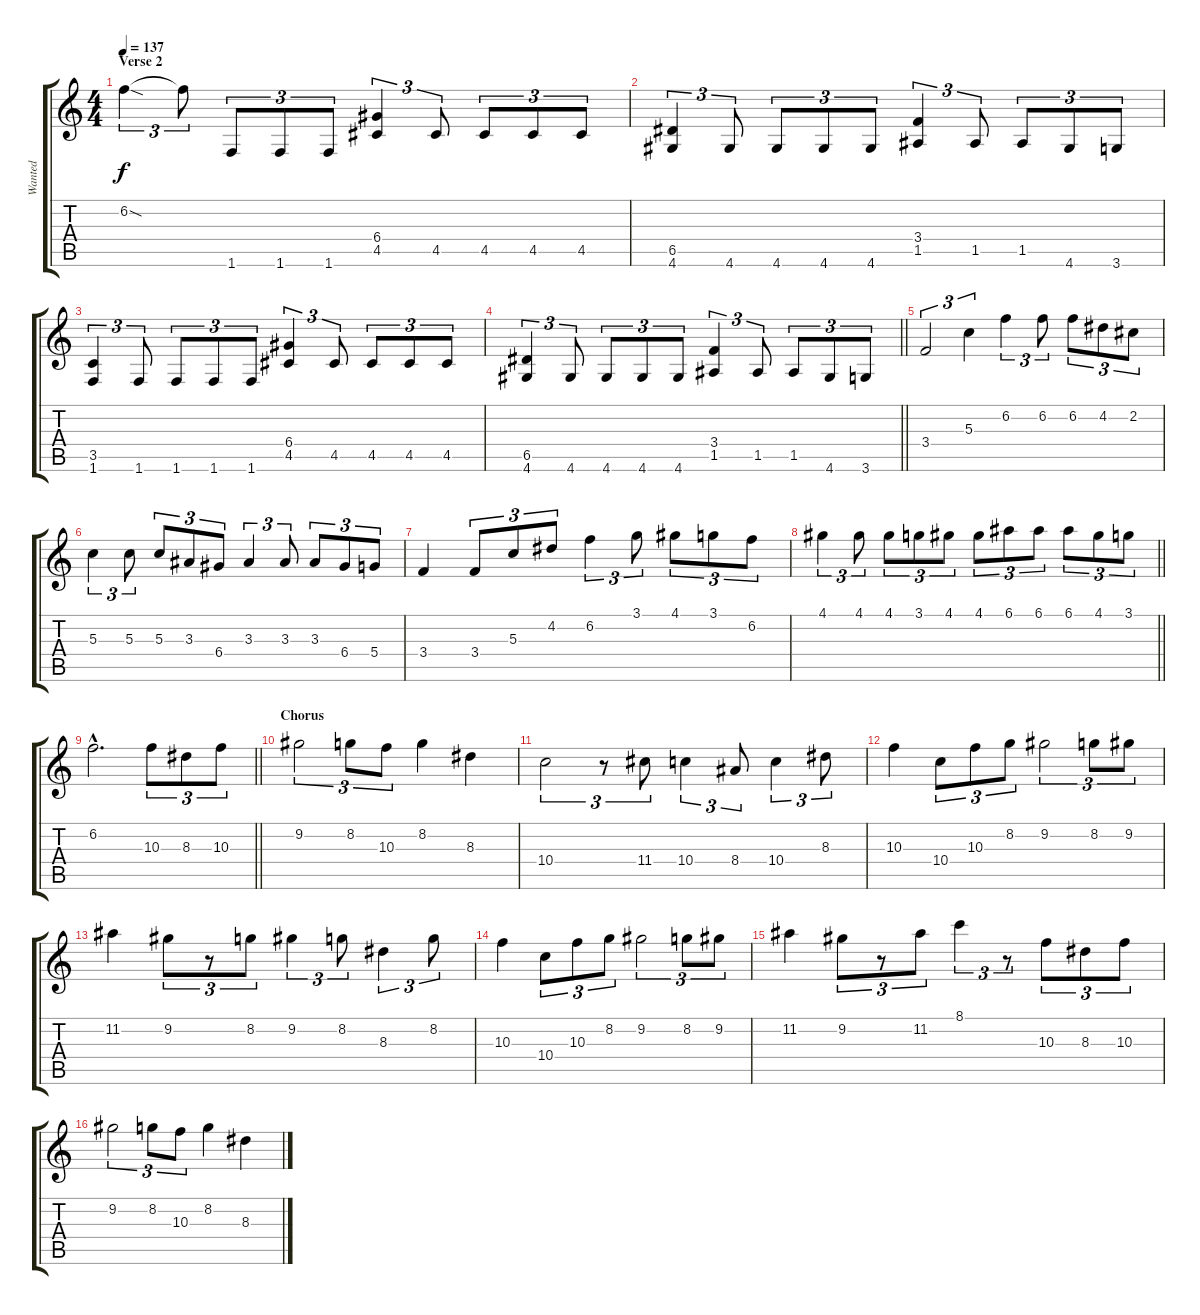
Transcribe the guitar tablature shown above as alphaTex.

\track ("Wanted" "Wanted") {instrument distortionguitar}
\staff {score tabs}
\tuning (E4 B3 G3 D3 A2 E2) {hide}
\ts (4 4)
\section ("" "Verse 2")
\tempo 137
\clef g2
\ks c
6.2{sod}.4{tu (3 2) dy f} 6.2{t}.8{tu (3 2)} 1.6.8{tu (3 2)} 1.6.8{tu (3 2)} 1.6.8{tu (3 2)} (6.4 4.5).4{tu (3 2)} 4.5.8{tu (3 2)} 4.5.8{tu (3 2)} 4.5.8{tu (3 2)} 4.5.8{tu (3 2)} |
(6.5 4.6).4{tu (3 2)} 4.6.8{tu (3 2)} 4.6.8{tu (3 2)} 4.6.8{tu (3 2)} 4.6.8{tu (3 2)} (3.4 1.5).4{tu (3 2)} 1.5.8{tu (3 2)} 1.5.8{tu (3 2)} 4.6.8{tu (3 2)} 3.6.8{tu (3 2)} |
(3.5 1.6).4{tu (3 2)} 1.6.8{tu (3 2)} 1.6.8{tu (3 2)} 1.6.8{tu (3 2)} 1.6.8{tu (3 2)} (6.4 4.5).4{tu (3 2)} 4.5.8{tu (3 2)} 4.5.8{tu (3 2)} 4.5.8{tu (3 2)} 4.5.8{tu (3 2)} |
\barLineRight lightlight
(6.5 4.6).4{tu (3 2)} 4.6.8{tu (3 2)} 4.6.8{tu (3 2)} 4.6.8{tu (3 2)} 4.6.8{tu (3 2)} (3.4 1.5).4{tu (3 2)} 1.5.8{tu (3 2)} 1.5.8{tu (3 2)} 4.6.8{tu (3 2)} 3.6.8{tu (3 2)} |
\section ("" "")
3.4.2{tu (3 2)} 5.3.4{tu (3 2)} 6.2.4{tu (3 2)} 6.2.8{tu (3 2)} 6.2.8{tu (3 2)} 4.2.8{tu (3 2)} 2.2.8{tu (3 2)} |
5.3.4{tu (3 2)} 5.3.8{tu (3 2)} 5.3.8{tu (3 2)} 3.3.8{tu (3 2)} 6.4.8{tu (3 2)} 3.3.4{tu (3 2)} 3.3.8{tu (3 2)} 3.3.8{tu (3 2)} 6.4.8{tu (3 2)} 5.4.8{tu (3 2)} |
3.4.4 3.4.8{tu (3 2)} 5.3.8{tu (3 2)} 4.2.8{tu (3 2)} 6.2.4{tu (3 2)} 3.1.8{tu (3 2)} 4.1.8{tu (3 2)} 3.1.8{tu (3 2)} 6.2.8{tu (3 2)} |
\barLineRight lightlight
4.1.4{tu (3 2)} 4.1.8{tu (3 2)} 4.1.8{tu (3 2)} 3.1.8{tu (3 2)} 4.1.8{tu (3 2)} 4.1.8{tu (3 2)} 6.1.8{tu (3 2)} 6.1.8{tu (3 2)} 6.1.8{tu (3 2)} 4.1.8{tu (3 2)} 3.1.8{tu (3 2)} |
\barLineRight lightlight
6.2{hac}.2{d} 10.3.8{tu (3 2)} 8.3.8{tu (3 2)} 10.3.8{tu (3 2)} |
\section ("" "Chorus")
9.2.2{tu (3 2)} 8.2.8{tu (3 2)} 10.3.8{tu (3 2)} 8.2.4 8.3.4 |
10.4.2{tu (3 2)} r.8{tu (3 2)} 11.4.8{tu (3 2)} 10.4.4{tu (3 2)} 8.4.8{tu (3 2)} 10.4.4{tu (3 2)} 8.3.8{tu (3 2)} |
10.3.4 10.4.8{tu (3 2)} 10.3.8{tu (3 2)} 8.2.8{tu (3 2)} 9.2.2{tu (3 2)} 8.2.8{tu (3 2)} 9.2.8{tu (3 2)} |
11.2.4 9.2.8{tu (3 2)} r.8{tu (3 2)} 8.2.8{tu (3 2)} 9.2.4{tu (3 2)} 8.2.8{tu (3 2)} 8.3.4{tu (3 2)} 8.2.8{tu (3 2)} |
10.3.4 10.4.8{tu (3 2)} 10.3.8{tu (3 2)} 8.2.8{tu (3 2)} 9.2.2{tu (3 2)} 8.2.8{tu (3 2)} 9.2.8{tu (3 2)} |
11.2.4 9.2.8{tu (3 2)} r.8{tu (3 2)} 11.2.8{tu (3 2)} 8.1.4{tu (3 2)} r.8{tu (3 2)} 10.3.8{tu (3 2)} 8.3.8{tu (3 2)} 10.3.8{tu (3 2)} |
9.2.2{tu (3 2)} 8.2.8{tu (3 2)} 10.3.8{tu (3 2)} 8.2.4 8.3.4
